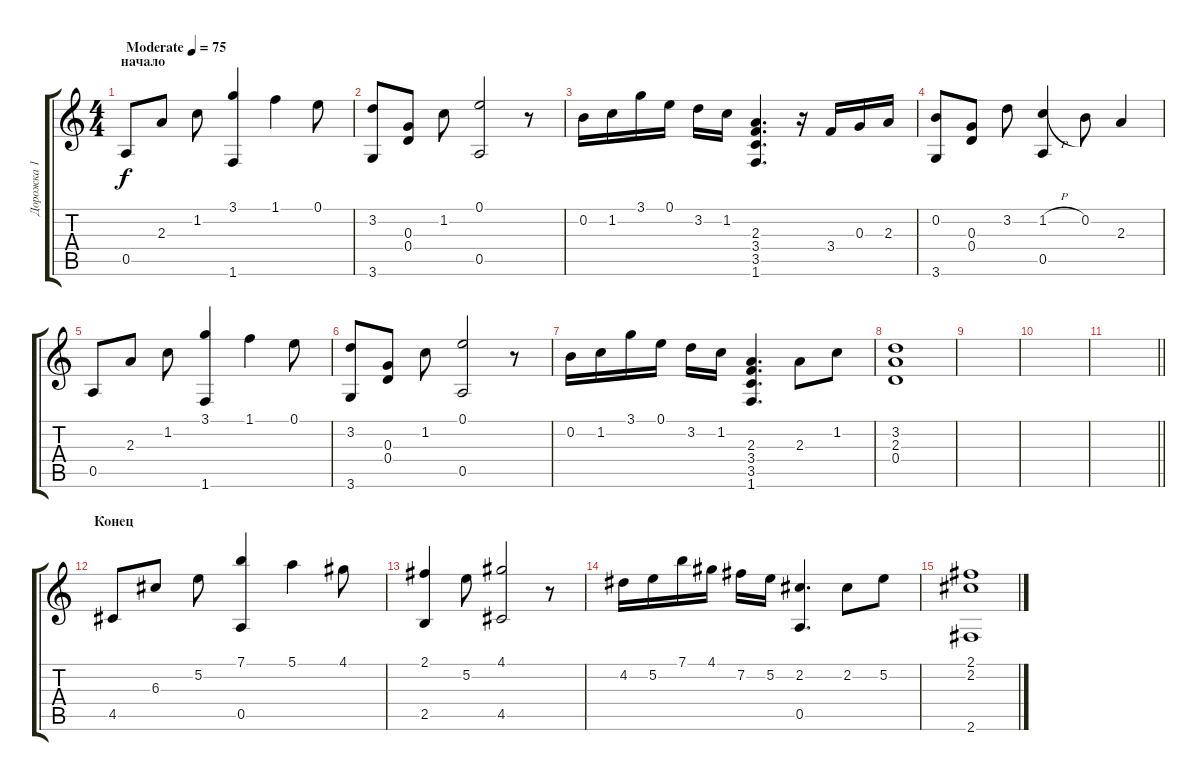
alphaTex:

\track ("Дорожка 1" "Дорожка 1") {instrument acousticguitarsteel}
\staff {score tabs}
\tuning (E4 B3 G3 D3 A2 E2) {hide}
\ts (4 4)
\section ("" "начало")
\tempo (75 "Moderate")
\clef g2
\ks c
0.5.8{dy f instrument acousticguitarsteel} 2.3.8 1.2.8 (3.1 1.6).4 1.1.4 0.1.8 |
(3.2 3.6).8 (0.3 0.4).8 1.2.8 (0.1 0.5).2 r.8 |
0.2.16 1.2.16 3.1.16 0.1.16 3.2.16 1.2.16 (2.3 3.4 3.5 1.6).4{d} r.16 3.4.16 0.3.16 2.3.16 |
(0.2 3.6).8 (0.3 0.4).8 3.2.8 (1.2{h} 0.5).4 0.2.8 2.3.4 |
0.5.8 2.3.8 1.2.8 (3.1 1.6).4 1.1.4 0.1.8 |
(3.2 3.6).8 (0.3 0.4).8 1.2.8 (0.1 0.5).2 r.8 |
0.2.16 1.2.16 3.1.16 0.1.16 3.2.16 1.2.16 (2.3 3.4 3.5 1.6).4{d} 2.3.8 1.2.8 |
(3.2 2.3 0.4).1 |
|
|
\barLineRight lightlight
|
\section ("" "Конец")
4.5.8 6.3.8 5.2.8 (7.1 0.5).4 5.1.4 4.1.8 |
(2.1 2.5).4 5.2.8 (4.1 4.5).2 r.8 |
4.2.16 5.2.16 7.1.16 4.1.16 7.2.16 5.2.16 (2.2 0.5).4{d} 2.2.8 5.2.8 |
(2.1 2.2 2.6).1
